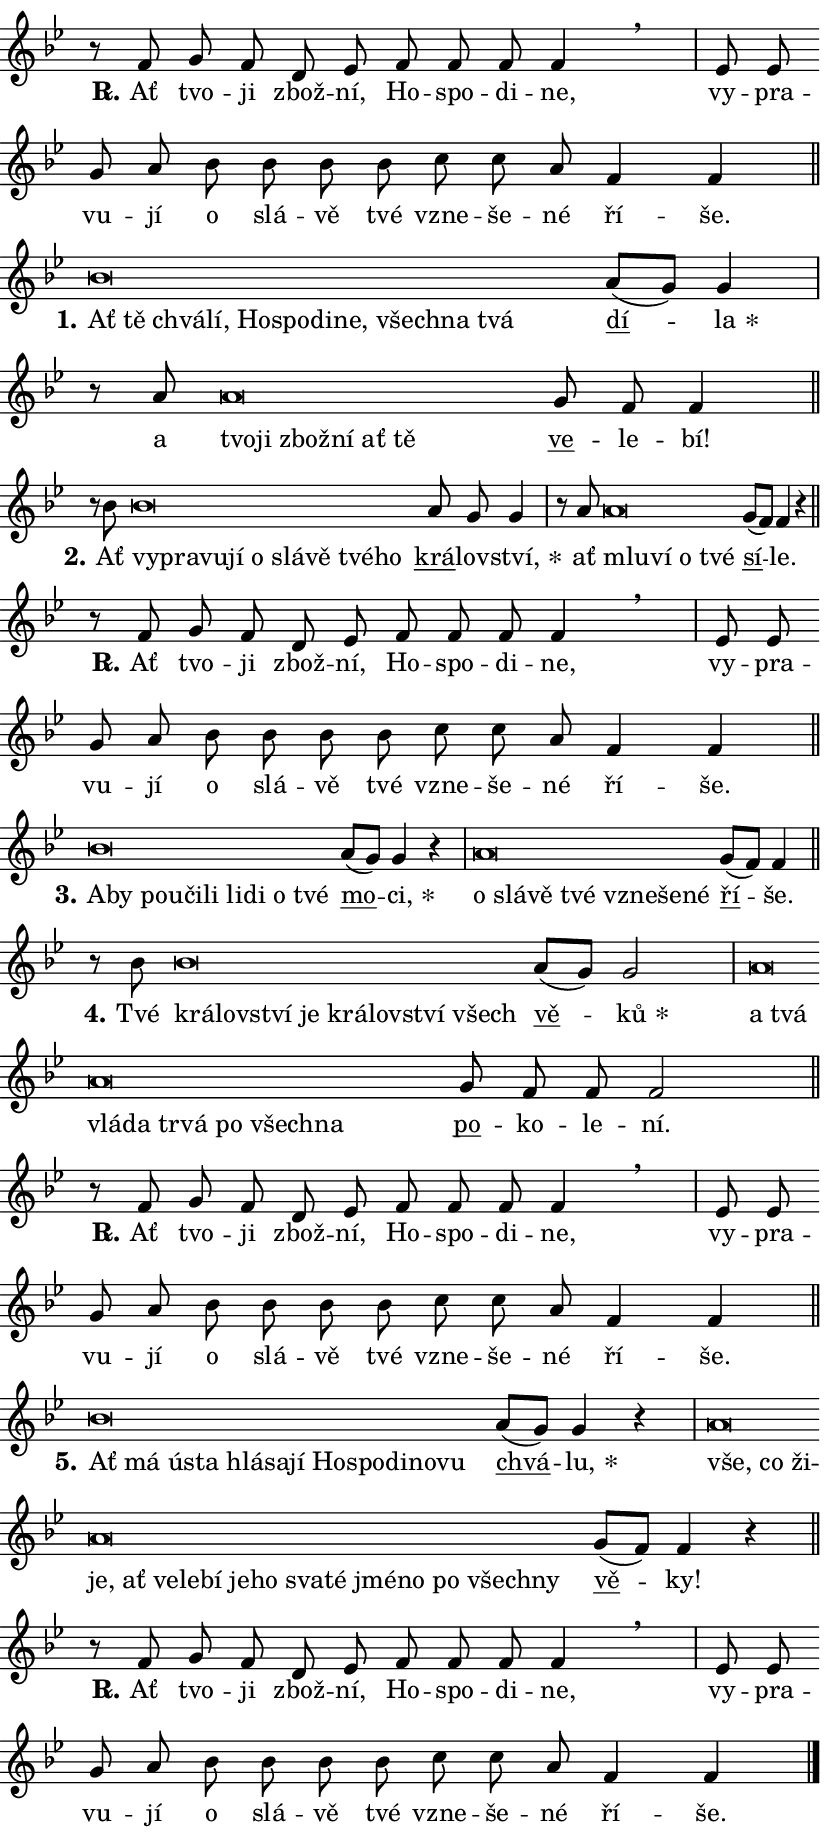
\version "2.24.0"
\header { tagline = "" }
\paper {
  indent = 0\cm
  top-margin = 0\cm
  right-margin = 0.13\cm % to fit lyric hyphens
  bottom-margin = 0\cm
  left-margin = 0\cm
  paper-width = 14\cm
  page-breaking = #ly:one-page-breaking
  system-system-spacing.basic-distance = #11
  score-system-spacing.basic-distance = #11
  ragged-last = ##f
}


%% Author: Thomas Morley
%% https://lists.gnu.org/archive/html/lilypond-user/2020-05/msg00002.html
#(define (line-position grob)
"Returns position of @var[grob} in current system:
   @code{'start}, if at first time-step
   @code{'end}, if at last time-step
   @code{'middle} otherwise
"
  (let* ((col (ly:item-get-column grob))
         (ln (ly:grob-object col 'left-neighbor))
         (rn (ly:grob-object col 'right-neighbor))
         (col-to-check-left (if (ly:grob? ln) ln col))
         (col-to-check-right (if (ly:grob? rn) rn col))
         (break-dir-left
           (and
             (ly:grob-property col-to-check-left 'non-musical #f)
             (ly:item-break-dir col-to-check-left)))
         (break-dir-right
           (and
             (ly:grob-property col-to-check-right 'non-musical #f)
             (ly:item-break-dir col-to-check-right))))
        (cond ((eqv? 1 break-dir-left) 'start)
              ((eqv? -1 break-dir-right) 'end)
              (else 'middle))))

#(define (tranparent-at-line-position vctor)
  (lambda (grob)
  "Relying on @code{line-position} select the relevant enry from @var{vctor}.
Used to determine transparency,"
    (case (line-position grob)
      ((end) (not (vector-ref vctor 0)))
      ((middle) (not (vector-ref vctor 1)))
      ((start) (not (vector-ref vctor 2))))))

noteHeadBreakVisibility =
#(define-music-function (break-visibility)(vector?)
"Makes @code{NoteHead}s transparent relying on @var{break-visibility}"
#{
  \override NoteHead.transparent =
    #(tranparent-at-line-position break-visibility)
#})

#(define delete-ledgers-for-transparent-note-heads
  (lambda (grob)
    "Reads whether a @code{NoteHead} is transparent.
If so this @code{NoteHead} is removed from @code{'note-heads} from
@var{grob}, which is supposed to be @code{LedgerLineSpanner}.
As a result ledgers are not printed for this @code{NoteHead}"
    (let* ((nhds-array (ly:grob-object grob 'note-heads))
           (nhds-list
             (if (ly:grob-array? nhds-array)
                 (ly:grob-array->list nhds-array)
                 '()))
           ;; Relies on the transparent-property being done before
           ;; Staff.LedgerLineSpanner.after-line-breaking is executed.
           ;; This is fragile ...
           (to-keep
             (remove
               (lambda (nhd)
                 (ly:grob-property nhd 'transparent #f))
               nhds-list)))
      ;; TODO find a better method to iterate over grob-arrays, similiar
      ;; to filter/remove etc for lists
      ;; For now rebuilt from scratch
      (set! (ly:grob-object grob 'note-heads)  '())
      (for-each
        (lambda (nhd)
          (ly:pointer-group-interface::add-grob grob 'note-heads nhd))
        to-keep))))

squashNotes = {
  \override NoteHead.X-extent = #'(-0.2 . 0.2)
  \override NoteHead.Y-extent = #'(-0.75 . 0)
  \override NoteHead.stencil =
    #(lambda (grob)
       (let ((pos (ly:grob-property grob 'staff-position)))
         (begin
           (if (< pos -7) (display "ERROR: Lower brevis then expected\n") (display ""))
           (if (<= pos -6) ly:text-interface::print ly:note-head::print))))
}
unSquashNotes = {
  \revert NoteHead.X-extent
  \revert NoteHead.Y-extent
  \revert NoteHead.stencil
}

hideNotes = \noteHeadBreakVisibility #begin-of-line-visible
unHideNotes = \noteHeadBreakVisibility #all-visible

% work-around for resetting accidentals
% https://lilypond.org/doc/v2.23/Documentation/notation/displaying-rhythms#unmetered-music
cadenzaMeasure = {
  \cadenzaOff
  \partial 1024 s1024
  \cadenzaOn
}

#(define-markup-command (accent layout props text) (markup?)
  "Underline accented syllable"
  (interpret-markup layout props
    #{\markup \override #'(offset . 4.3) \underline { #text }#}))

responsum = \markup \concat {
  "R" \hspace #-1.05 \path #0.1 #'((moveto 0 0.07) (lineto 0.9 0.8)) \hspace #0.05 "."
}

spaceSize = #0.6828661417322834 % exact space size for TeX Gyre Schola

\layout {
  \context {
    \Staff
    \remove "Time_signature_engraver"
    \override LedgerLineSpanner.after-line-breaking = #delete-ledgers-for-transparent-note-heads
  }
  \context {
    \Lyrics {
      \override LyricSpace.minimum-distance = \spaceSize
      \override LyricText.font-name = #"TeX Gyre Schola"
      \override LyricText.font-size = 1
      \override StanzaNumber.font-name = #"TeX Gyre Schola Bold"
      \override StanzaNumber.font-size = 1
    }
  }
  \context {
    \Score 
    \override NoteHead.text =
      #(lambda (grob) 
        (let ((pos (ly:grob-property grob 'staff-position)))
          #{\markup {
            \combine
              \halign #-0.55 \raise #(if (= pos -6) 0 0.5) \override #'(thickness . 2) \draw-line #'(3.2 . 0)
              \musicglyph "noteheads.sM1"
          }#}))
  }
}

% magnetic-lyrics.ily
%
%   written by
%     Jean Abou Samra <jean@abou-samra.fr>
%     Werner Lemberg <wl@gnu.org>
%
%   adapted by
%     Jiri Hon <jiri.hon@gmail.com>
%
% Version 2022-Apr-15

% https://www.mail-archive.com/lilypond-user@gnu.org/msg149350.html

#(define (Left_hyphen_pointer_engraver context)
   "Collect syllable-hyphen-syllable occurrences in lyrics and store
them in properties.  This engraver only looks to the left.  For
example, if the lyrics input is @code{foo -- bar}, it does the
following.

@itemize @bullet
@item
Set the @code{text} property of the @code{LyricHyphen} grob between
@q{foo} and @q{bar} to @code{foo}.

@item
Set the @code{left-hyphen} property of the @code{LyricText} grob with
text @q{foo} to the @code{LyricHyphen} grob between @q{foo} and
@q{bar}.
@end itemize

Use this auxiliary engraver in combination with the
@code{lyric-@/text::@/apply-@/magnetic-@/offset!} hook."
   (let ((hyphen #f)
         (text #f))
     (make-engraver
      (acknowledgers
       ((lyric-syllable-interface engraver grob source-engraver)
        (set! text grob)))
      (end-acknowledgers
       ((lyric-hyphen-interface engraver grob source-engraver)
        ;(when (not (grob::has-interface grob 'lyric-space-interface))
          (set! hyphen grob)));)
      ((stop-translation-timestep engraver)
       (when (and text hyphen)
         (ly:grob-set-object! text 'left-hyphen hyphen))
       (set! text #f)
       (set! hyphen #f)))))

#(define (lyric-text::apply-magnetic-offset! grob)
   "If the space between two syllables is less than the value in
property @code{LyricText@/.details@/.squash-threshold}, move the right
syllable to the left so that it gets concatenated with the left
syllable.

Use this function as a hook for
@code{LyricText@/.after-@/line-@/breaking} if the
@code{Left_@/hyphen_@/pointer_@/engraver} is active."
   (let ((hyphen (ly:grob-object grob 'left-hyphen #f)))
     (when hyphen
       (let ((left-text (ly:spanner-bound hyphen LEFT)))
         (when (grob::has-interface left-text 'lyric-syllable-interface)
           (let* ((common (ly:grob-common-refpoint grob left-text X))
                  (this-x-ext (ly:grob-extent grob common X))
                  (left-x-ext
                   (begin
                     ;; Trigger magnetism for left-text.
                     (ly:grob-property left-text 'after-line-breaking)
                     (ly:grob-extent left-text common X)))
                  ;; `delta` is the gap width between two syllables.
                  (delta (- (interval-start this-x-ext)
                            (interval-end left-x-ext)))
                  (details (ly:grob-property grob 'details))
                  (threshold (assoc-get 'squash-threshold details 0.2)))
             (when (< delta threshold)
               (let* (;; We have to manipulate the input text so that
                      ;; ligatures crossing syllable boundaries are not
                      ;; disabled.  For languages based on the Latin
                      ;; script this is essentially a beautification.
                      ;; However, for non-Western scripts it can be a
                      ;; necessity.
                      (lt (ly:grob-property left-text 'text))
                      (rt (ly:grob-property grob 'text))
                      (is-space (grob::has-interface hyphen 'lyric-space-interface))
                      (space (if is-space " " ""))
                      (extra-delta (if is-space spaceSize 0))
                      ;; Append new syllable.
                      (ltrt-space (if (and (string? lt) (string? rt))
                                (string-append lt space rt)
                                (make-concat-markup (list lt space rt))))
                      ;; Right-align `ltrt` to the right side.
                      (ltrt-space-markup (grob-interpret-markup
                               grob
                               (make-translate-markup
                                (cons (interval-length this-x-ext) 0)
                                (make-right-align-markup ltrt-space)))))
                 (begin
                   ;; Don't print `left-text`.
                   (ly:grob-set-property! left-text 'stencil #f)
                   ;; Set text and stencil (which holds all collected
                   ;; syllables so far) and shift it to the left.
                   (ly:grob-set-property! grob 'text ltrt-space)
                   (ly:grob-set-property! grob 'stencil ltrt-space-markup)
                   (ly:grob-translate-axis! grob (- (- delta extra-delta)) X))))))))))


#(define (lyric-hyphen::displace-bounds-first grob)
   ;; Make very sure this callback isn't triggered too early.
   (let ((left (ly:spanner-bound grob LEFT))
         (right (ly:spanner-bound grob RIGHT)))
     (ly:grob-property left 'after-line-breaking)
     (ly:grob-property right 'after-line-breaking)
     (ly:lyric-hyphen::print grob)))

squashThreshold = #0.4

\layout {
  \context {
    \Lyrics
    \consists #Left_hyphen_pointer_engraver
    \override LyricText.after-line-breaking =
      #lyric-text::apply-magnetic-offset!
    \override LyricHyphen.stencil = #lyric-hyphen::displace-bounds-first
    \override LyricText.details.squash-threshold = \squashThreshold
    \override LyricHyphen.minimum-distance = 0
    \override LyricHyphen.minimum-length = \squashThreshold
  }
}

squashText = \override LyricText.details.squash-threshold = 9999
unSquashText = \override LyricText.details.squash-threshold = \squashThreshold

leftText = \override LyricText.self-alignment-X = #LEFT
unLeftText = \revert LyricText.self-alignment-X

starOffset = #(lambda (grob) 
                (let ((x_offset (ly:self-alignment-interface::aligned-on-x-parent grob)))
                  (if (= x_offset 0) 0 (+ x_offset 1.2))))

star = #(define-music-function (syllable)(string?)
"Append star separator at the end of a syllable"
#{
  \once \override LyricText.X-offset = #starOffset
  \lyricmode { \markup {
    #syllable
    \override #'((font-name . "TeX Gyre Schola Bold")) \hspace #0.2 \lower #0.65 \larger "*"
  } }
#})

starAccent = #(define-music-function (syllable)(string?)
"Append star separator at the end of a syllable and make accent"
#{
  \once \override LyricText.X-offset = #starOffset
  \lyricmode { \markup {
    \accent #syllable
    \override #'((font-name . "TeX Gyre Schola Bold")) \hspace #0.2 \lower #0.65 \larger "*"
  } }
#})

breath = #(define-music-function (syllable)(string?)
"Append breathing indicator at the end of a syllable"
#{
  \lyricmode { \markup { #syllable "+" } }
#})

optionalBreath = #(define-music-function (syllable)(string?)
"Append optional breathing indicator at the end of a syllable"
#{
  \lyricmode { \markup { #syllable "(+)" } }
#})


\score {
    <<
        \new Voice = "melody" { \cadenzaOn \key bes \major \relative { r8 f' g f d es \bar "" f f f f4 \breathe \cadenzaMeasure \bar "|" es8 es \bar "" g a \bar "" bes bes \bar "" bes bes \bar "" c c a f4 f \cadenzaMeasure \bar "||" \break } }
        \new Lyrics \lyricsto "melody" { \lyricmode { \set stanza = \responsum
Ať tvo -- ji zbož -- ní, Ho -- spo -- di -- ne, vy -- pra -- vu -- jí o slá -- vě tvé vzne -- še -- né ří -- še. } }
    >>
    \layout {}
}

\score {
    <<
        \new Voice = "melody" { \cadenzaOn \key bes \major \relative { \squashNotes bes'\breve*1/16 \hideNotes \breve*1/16 \bar "" \breve*1/16 \bar "" \breve*1/16 \bar "" \breve*1/16 \bar "" \breve*1/16 \bar "" \breve*1/16 \bar "" \breve*1/16 \bar "" \breve*1/16 \bar "" \breve*1/16 \breve*1/16 \bar "" \unHideNotes \unSquashNotes \bar "" a8[( g)] g4 \cadenzaMeasure \bar "|" r8 a8 \squashNotes a\breve*1/16 \hideNotes \breve*1/16 \bar "" \breve*1/16 \bar "" \breve*1/16 \bar "" \breve*1/16 \breve*1/16 \bar "" \unHideNotes \unSquashNotes \bar "" g8 f f4 \cadenzaMeasure \bar "||" \break } }
        \new Lyrics \lyricsto "melody" { \lyricmode { \set stanza = "1."
\leftText Ať \squashText tě chvá -- lí, Ho -- spo -- di -- ne, všech -- na tvá \unLeftText \unSquashText \markup \accent dí -- \star la a \leftText tvo -- \squashText ji zbož -- ní ať tě \unLeftText \unSquashText \markup \accent ve -- le -- bí! } }
    >>
    \layout {}
}

\score {
    <<
        \new Voice = "melody" { \cadenzaOn \key bes \major \relative { r8 bes'8 \squashNotes bes\breve*1/16 \hideNotes \breve*1/16 \bar "" \breve*1/16 \bar "" \breve*1/16 \bar "" \breve*1/16 \bar "" \breve*1/16 \bar "" \breve*1/16 \bar "" \breve*1/16 \breve*1/16 \bar "" \unHideNotes \unSquashNotes \bar "" a8 g g4 \cadenzaMeasure \bar "|" r8 a8 \squashNotes a\breve*1/16 \hideNotes \breve*1/16 \bar "" \breve*1/16 \breve*1/16 \bar "" \unHideNotes \unSquashNotes \bar "" g8[( f)] f4 r \cadenzaMeasure \bar "||" \break } }
        \new Lyrics \lyricsto "melody" { \lyricmode { \set stanza = "2."
Ať \leftText vy -- \squashText pra -- vu -- jí o slá -- vě tvé -- ho \unLeftText \unSquashText \markup \accent krá -- lov -- \star ství, ať \leftText mlu -- \squashText ví o tvé \unLeftText \unSquashText \markup \accent sí -- le. } }
    >>
    \layout {}
}

\score {
    <<
        \new Voice = "melody" { \cadenzaOn \key bes \major \relative { r8 f' g f d es \bar "" f f f f4 \breathe \cadenzaMeasure \bar "|" es8 es \bar "" g a \bar "" bes bes \bar "" bes bes \bar "" c c a f4 f \cadenzaMeasure \bar "||" \break } }
        \new Lyrics \lyricsto "melody" { \lyricmode { \set stanza = \responsum
Ať tvo -- ji zbož -- ní, Ho -- spo -- di -- ne, vy -- pra -- vu -- jí o slá -- vě tvé vzne -- še -- né ří -- še. } }
    >>
    \layout {}
}

\score {
    <<
        \new Voice = "melody" { \cadenzaOn \key bes \major \relative { \squashNotes bes'\breve*1/16 \hideNotes \breve*1/16 \bar "" \breve*1/16 \bar "" \breve*1/16 \bar "" \breve*1/16 \bar "" \breve*1/16 \bar "" \breve*1/16 \bar "" \breve*1/16 \bar "" \breve*1/16 \breve*1/16 \bar "" \unHideNotes \unSquashNotes \bar "" a8[( g)] g4 r \cadenzaMeasure \bar "|" \squashNotes a\breve*1/16 \hideNotes \breve*1/16 \bar "" \breve*1/16 \bar "" \breve*1/16 \bar "" \breve*1/16 \bar "" \breve*1/16 \breve*1/16 \bar "" \unHideNotes \unSquashNotes \bar "" g8[( f)] f4 \cadenzaMeasure \bar "||" \break } }
        \new Lyrics \lyricsto "melody" { \lyricmode { \set stanza = "3."
\leftText A -- \squashText by po -- u -- či -- li li -- di o tvé \unLeftText \unSquashText \markup \accent mo -- \star ci, \leftText o \squashText slá -- vě tvé vzne -- še -- né \unLeftText \unSquashText \markup \accent ří -- še. } }
    >>
    \layout {}
}

\score {
    <<
        \new Voice = "melody" { \cadenzaOn \key bes \major \relative { r8 bes'8 \squashNotes bes\breve*1/16 \hideNotes \breve*1/16 \bar "" \breve*1/16 \bar "" \breve*1/16 \bar "" \breve*1/16 \bar "" \breve*1/16 \bar "" \breve*1/16 \breve*1/16 \bar "" \unHideNotes \unSquashNotes \bar "" a8[( g)] g2 \cadenzaMeasure \bar "|" \squashNotes a\breve*1/16 \hideNotes \breve*1/16 \bar "" \breve*1/16 \bar "" \breve*1/16 \bar "" \breve*1/16 \bar "" \breve*1/16 \bar "" \breve*1/16 \bar "" \breve*1/16 \breve*1/16 \bar "" \unHideNotes \unSquashNotes \bar "" g8 f f f2 \cadenzaMeasure \bar "||" \break } }
        \new Lyrics \lyricsto "melody" { \lyricmode { \set stanza = "4."
Tvé \leftText krá -- \squashText lov -- ství je krá -- lov -- ství všech \unLeftText \unSquashText \markup \accent vě -- \star ků \leftText a \squashText tvá vlá -- da tr -- vá po všech -- na \unLeftText \unSquashText \markup \accent po -- ko -- le -- ní. } }
    >>
    \layout {}
}

\score {
    <<
        \new Voice = "melody" { \cadenzaOn \key bes \major \relative { r8 f' g f d es \bar "" f f f f4 \breathe \cadenzaMeasure \bar "|" es8 es \bar "" g a \bar "" bes bes \bar "" bes bes \bar "" c c a f4 f \cadenzaMeasure \bar "||" \break } }
        \new Lyrics \lyricsto "melody" { \lyricmode { \set stanza = \responsum
Ať tvo -- ji zbož -- ní, Ho -- spo -- di -- ne, vy -- pra -- vu -- jí o slá -- vě tvé vzne -- še -- né ří -- še. } }
    >>
    \layout {}
}

\score {
    <<
        \new Voice = "melody" { \cadenzaOn \key bes \major \relative { \squashNotes bes'\breve*1/16 \hideNotes \breve*1/16 \bar "" \breve*1/16 \bar "" \breve*1/16 \bar "" \breve*1/16 \bar "" \breve*1/16 \bar "" \breve*1/16 \bar "" \breve*1/16 \bar "" \breve*1/16 \bar "" \breve*1/16 \bar "" \breve*1/16 \breve*1/16 \bar "" \unHideNotes \unSquashNotes \bar "" a8[( g)] g4 r \cadenzaMeasure \bar "|" \squashNotes a\breve*1/16 \hideNotes \breve*1/16 \bar "" \breve*1/16 \bar "" \breve*1/16 \bar "" \breve*1/16 \bar "" \breve*1/16 \bar "" \breve*1/16 \bar "" \breve*1/16 \bar "" \breve*1/16 \bar "" \breve*1/16 \bar "" \breve*1/16 \bar "" \breve*1/16 \bar "" \breve*1/16 \bar "" \breve*1/16 \bar "" \breve*1/16 \bar "" \breve*1/16 \breve*1/16 \bar "" \unHideNotes \unSquashNotes \bar "" g8[( f)] f4 r \cadenzaMeasure \bar "||" \break } }
        \new Lyrics \lyricsto "melody" { \lyricmode { \set stanza = "5."
\leftText Ať \squashText má ú -- sta hlá -- sa -- jí Ho -- spo -- di -- no -- vu \unLeftText \unSquashText \markup \accent chvá -- \star lu, \leftText vše, \squashText co ži -- je, ať ve -- le -- bí je -- ho sva -- té jmé -- no po všech -- ny \unLeftText \unSquashText \markup \accent vě -- ky! } }
    >>
    \layout {}
}

\score {
    <<
        \new Voice = "melody" { \cadenzaOn \key bes \major \relative { r8 f' g f d es \bar "" f f f f4 \breathe \cadenzaMeasure \bar "|" es8 es \bar "" g a \bar "" bes bes \bar "" bes bes \bar "" c c a f4 f \cadenzaMeasure \bar "||" \break } \bar "|." }
        \new Lyrics \lyricsto "melody" { \lyricmode { \set stanza = \responsum
Ať tvo -- ji zbož -- ní, Ho -- spo -- di -- ne, vy -- pra -- vu -- jí o slá -- vě tvé vzne -- še -- né ří -- še. } }
    >>
    \layout {}
}
